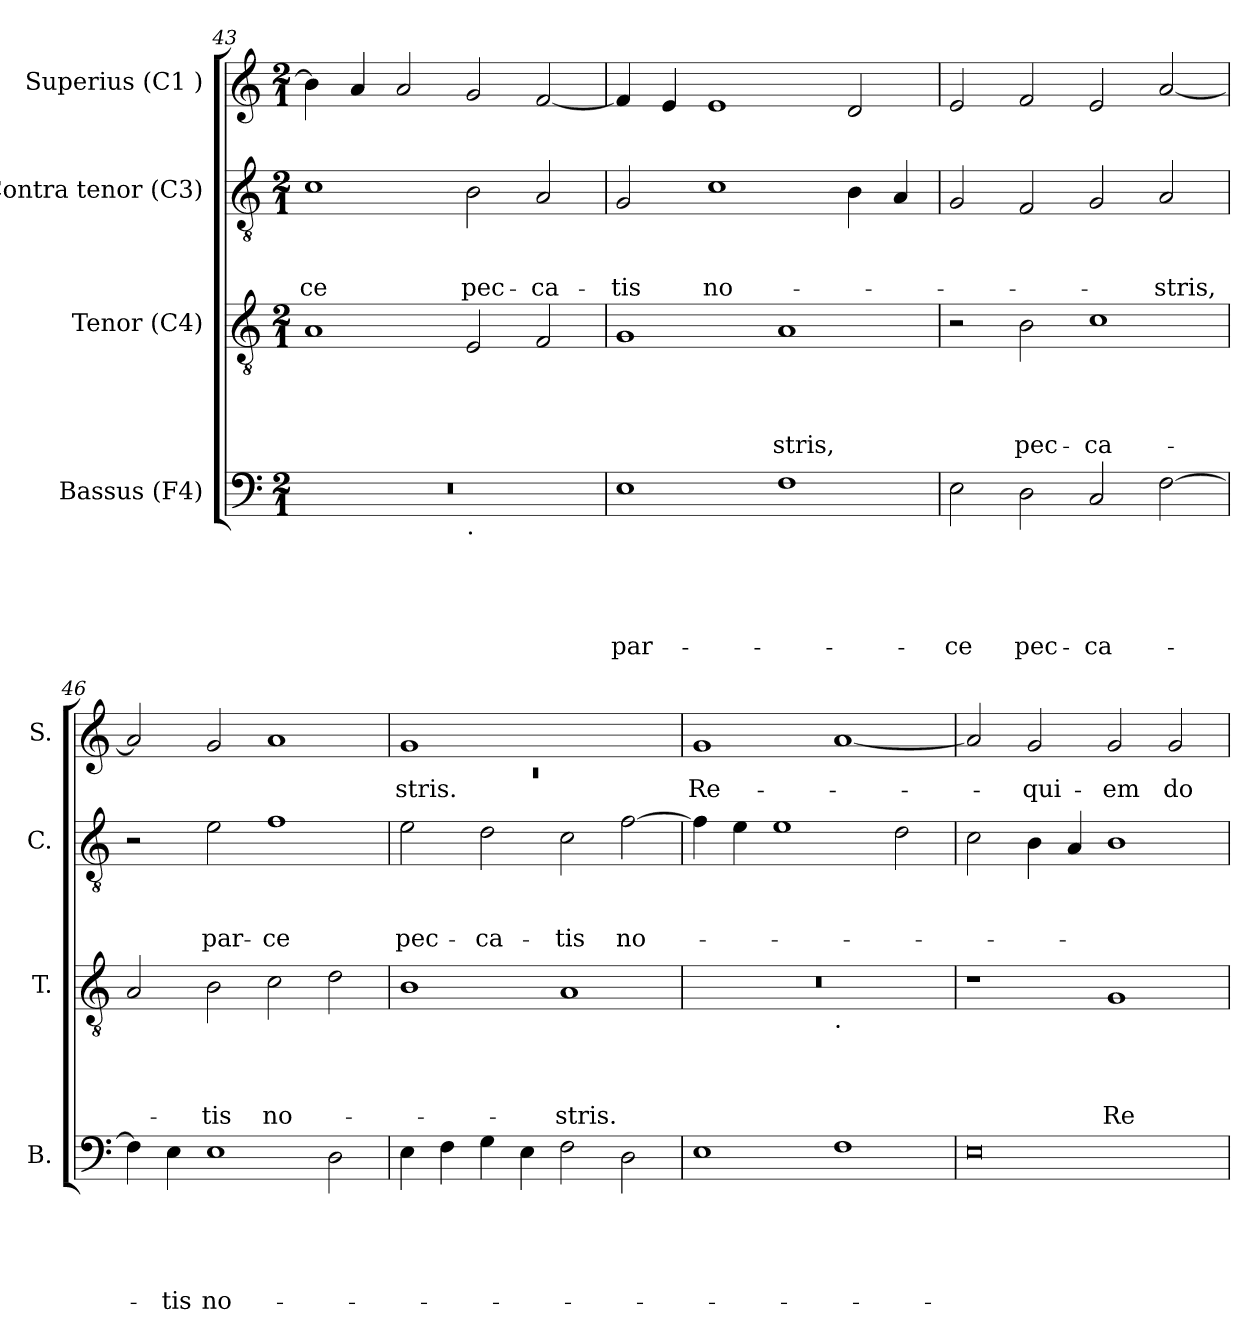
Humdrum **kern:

**kern	**text	**text	**text	**text	**text	**kern	**text	**text	**text	**text	**kern	**text	**text	**text	**kern	**text
*part4	*part4	*part4	*part4	*part4	*part4	*part3	*part3	*part3	*part3	*part3	*part2	*part2	*part2	*part2	*part1	*part1
*staff4	*staff4	*staff4	*staff4	*staff4	*staff4	*staff3	*staff3	*staff3	*staff3	*staff3	*staff2	*staff2	*staff2	*staff2	*staff1	*staff1
*I"Bassus (F4)	*	*	*	*	*	*I"Tenor (C4)	*	*	*	*	*I"Contra tenor (C3)	*	*	*	*I"Superius (C1 )	*
*I'B.	*	*	*	*	*	*I'T.	*	*	*	*	*I'C.	*	*	*	*I'S.	*
*clefF4	*	*	*	*	*	*clefGv2	*	*	*	*	*clefGv2	*	*	*	*clefG2	*
*k[]	*	*	*	*	*	*k[]	*	*	*	*	*k[]	*	*	*	*k[]	*
*C:	*	*	*	*	*	*C:	*	*	*	*	*C:	*	*	*	*C:	*
*M2/1	*	*	*	*	*	*M2/1	*	*	*	*	*M2/1	*	*	*	*M2/1	*
=43	=43	=43	=43	=43	=43	=43	=43	=43	=43	=43	=43	=43	=43	=43	=43	=43
!	!	!	!	!	!	!	!	!	!	!	!	!	!	!LO:LY:b	!	!
*^	*	*	*	*	*	*	*	*	*	*	*	*	*	*	*	*
0r	1ryy	.	.	.	.	.	1A	.	.	.	.	1c	.	.	-ce	4b\]	.
.	.	.	.	.	.	.	.	.	.	.	.	.	.	.	.	4a/	.
.	.	.	.	.	.	.	.	.	.	.	.	.	.	.	.	2a/	.
!	!LO:TX:b:t=.	!	!	!	!	!	!	!	!	!	!	!	!	!	!	!	!
!	!	!	!	!	!	!	!	!	!	!	!	!	!	!	!LO:LY:b	!	!
.	1ryy	.	.	.	.	.	2E/	.	.	.	.	2B\	.	.	pec-	2g/	.
!	!	!	!	!	!	!	!	!	!	!	!	!	!	!	!LO:LY:b	!	!
.	.	.	.	.	.	.	2F/	.	.	.	.	2A/	.	.	-ca-	[<2f/	.
=44	=44	=44	=44	=44	=44	=44	=44	=44	=44	=44	=44	=44	=44	=44	=44	=44	=44
!	!	!	!	!	!	!LO:LY:b	!	!	!	!	!	!	!	!	!LO:LY:b	!	!
*v	*v	*	*	*	*	*	*	*	*	*	*	*	*	*	*	*	*
1E	.	.	.	.	par-	1G	.	.	.	.	2G/	.	.	-tis	4f/]	.
.	.	.	.	.	.	.	.	.	.	.	.	.	.	.	4e/	.
!	!	!	!	!	!	!	!	!	!	!	!	!	!	!LO:LY:b	!	!
.	.	.	.	.	.	.	.	.	.	.	1c	.	.	no-	1e	.
!	!	!	!	!	!	!	!	!	!	!LO:LY:b	!	!	!	!	!	!
1F	.	.	.	.	.	1A	.	.	.	-stris,	.	.	.	.	.	.
.	.	.	.	.	.	.	.	.	.	.	4B\	.	.	.	2d/	.
.	.	.	.	.	.	.	.	.	.	.	4A/	.	.	.	.	.
!!LO:PB:g=z
=45	=45	=45	=45	=45	=45	=45	=45	=45	=45	=45	=45	=45	=45	=45	=45	=45
!	!	!	!	!	!LO:LY:b	!	!	!	!	!	!	!	!	!	!	!
2E\	.	.	.	.	-ce	2r	.	.	.	.	2G/	.	.	.	2e/	.
!	!	!	!	!	!LO:LY:b	!	!	!	!	!LO:LY:b	!	!	!	!	!	!
2D\	.	.	.	.	pec-	2B\	.	.	.	pec-	2F/	.	.	.	2f/	.
!	!	!	!	!	!LO:LY:b	!	!	!	!	!LO:LY:b	!	!	!	!	!	!
2C/	.	.	.	.	-ca-	1c	.	.	.	-ca-	2G/	.	.	.	2e/	.
!	!	!	!	!	!	!	!	!	!	!	!	!	!	!LO:LY:b	!	!
[>2F\	.	.	.	.	.	.	.	.	.	.	2A/	.	.	-stris,	[<2a/	.
=46	=46	=46	=46	=46	=46	=46	=46	=46	=46	=46	=46	=46	=46	=46	=46	=46
4F\]	.	.	.	.	.	2A/	.	.	.	.	2r	.	.	.	2a/]	.
!	!	!	!	!	!LO:LY:b	!	!	!	!	!	!	!	!	!	!	!
4E\	.	.	.	.	-tis	.	.	.	.	.	.	.	.	.	.	.
!	!	!	!	!	!LO:LY:b	!	!	!	!	!LO:LY:b	!	!	!	!LO:LY:b	!	!
1E	.	.	.	.	no-	2B\	.	.	.	-tis	2e\	.	.	par-	2g/	.
!	!	!	!	!	!	!	!	!	!	!LO:LY:b	!	!	!	!LO:LY:b	!	!
.	.	.	.	.	.	2c\	.	.	.	no-	1f	.	.	-ce	1a	.
2D\	.	.	.	.	.	2d\	.	.	.	.	.	.	.	.	.	.
=47	=47	=47	=47	=47	=47	=47	=47	=47	=47	=47	=47	=47	=47	=47	=47	=47
*	*	*	*	*	*	*	*	*	*	*	*	*	*	*	*^	*
!	!	!	!	!	!	!	!	!	!	!	!	!	!	!LO:LY:b	!	!LO:N:vis=1	!LO:LY:b
4E\	.	.	.	.	.	1B	.	.	.	.	2e\	.	.	pec-	1g	0rc	-stris.
4F\	.	.	.	.	.	.	.	.	.	.	.	.	.	.	.	.	.
!	!	!	!	!	!	!	!	!	!	!	!	!	!	!LO:LY:b	!	!	!
4G\	.	.	.	.	.	.	.	.	.	.	2d\	.	.	-ca-	.	.	.
4E\	.	.	.	.	.	.	.	.	.	.	.	.	.	.	.	.	.
!	!	!	!	!	!	!	!	!	!	!LO:LY:b	!	!	!	!LO:LY:b	!	!	!
2F\	.	.	.	.	.	1A	.	.	.	-stris.	2c\	.	.	-tis	1ryy	.	.
!	!	!	!	!	!	!	!	!	!	!	!	!	!	!LO:LY:b	!	!	!
2D\	.	.	.	.	.	.	.	.	.	.	[>2f\	.	.	no-	.	.	.
*	*	*	*	*	*	*	*	*	*	*	*	*	*	*	*v	*v	*
=48	=48	=48	=48	=48	=48	=48	=48	=48	=48	=48	=48	=48	=48	=48	=48	=48
!	!	!	!	!	!	!	!	!	!	!	!	!	!	!	!	!LO:LY:b
*	*	*	*	*	*	*^	*	*	*	*	*	*	*	*	*	*
1E	.	.	.	.	.	0r	1ryy	.	.	.	.	4f\]	.	.	.	1g	Re-
.	.	.	.	.	.	.	.	.	.	.	.	4e\	.	.	.	.	.
.	.	.	.	.	.	.	.	.	.	.	.	1e	.	.	.	.	.
!	!	!	!	!	!	!	!LO:TX:b:t=.	!	!	!	!	!	!	!	!	!	!
1F	.	.	.	.	.	.	1ryy	.	.	.	.	.	.	.	.	[<1a	.
.	.	.	.	.	.	.	.	.	.	.	.	2d\	.	.	.	.	.
*	*	*	*	*	*	*v	*v	*	*	*	*	*	*	*	*	*	*
!!LO:LB:g=z
=49	=49	=49	=49	=49	=49	=49	=49	=49	=49	=49	=49	=49	=49	=49	=49	=49
0E	.	.	.	.	.	1r	.	.	.	.	2c\	.	.	.	2a/]	.
!	!	!	!	!	!	!	!	!	!	!	!	!	!	!	!	!LO:LY:b
.	.	.	.	.	.	.	.	.	.	.	4B\	.	.	.	2g/	-qui-
.	.	.	.	.	.	.	.	.	.	.	4A/	.	.	.	.	.
!	!	!	!	!	!	!	!	!	!	!LO:LY:b	!	!	!	!	!	!LO:LY:b
.	.	.	.	.	.	1G	.	.	.	Re-	1B	.	.	.	2g/	-em
!	!	!	!	!	!	!	!	!	!	!	!	!	!	!	!	!LO:LY:b
.	.	.	.	.	.	.	.	.	.	.	.	.	.	.	2g/	do-
=	=	=	=	=	=	=	=	=	=	=	=	=	=	=	=	=
*-	*-	*-	*-	*-	*-	*-	*-	*-	*-	*-	*-	*-	*-	*-	*-	*-
